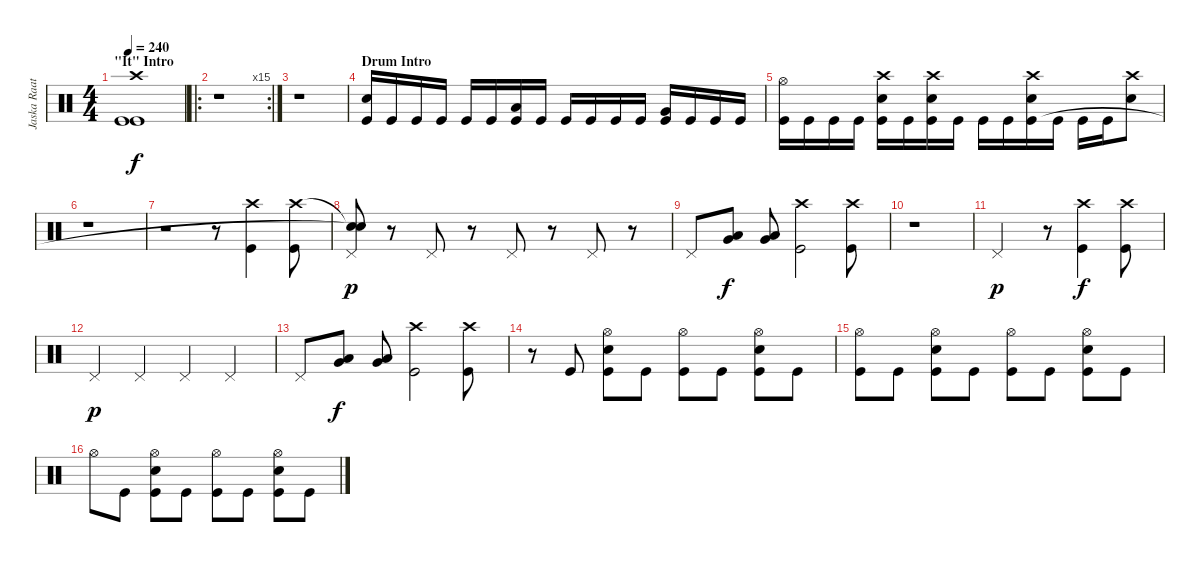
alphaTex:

\track ("Jaska Raatikainen" "Jaska Raat") {instrument percussion}
\staff {score}
\articulation defaults
\ts (4 4)
\section ("" "\"It\" Intro")
\tempo 240
\clef neutral
\ks c
("Crash high (hit)" "Kick (hit)" "Kick (hit)").1{dy f} |
\ro
\rc 15
r.1 |
r.1 |
\section ("" "Drum Intro")
("Snare (hit) 2" "Kick (hit)").16 "Kick (hit)".16 "Kick (hit)".16 "Kick (hit)".16 "Kick (hit)".16 "Kick (hit)".16 ("Low Tom (hit)" "Kick (hit)").16 "Kick (hit)".16 "Kick (hit)".16 "Kick (hit)".16 "Kick (hit)".16 "Kick (hit)".16 ("Very Low Tom (hit)" "Kick (hit)").16 "Kick (hit)".16 "Kick (hit)".16 "Kick (hit)".16 |
("Hi-Hat (open)" "Kick (hit)").16 "Kick (hit)".16 "Kick (hit)".16 "Kick (hit)".16 ("Crash high (hit)" "Snare (hit) 2" "Kick (hit)").16 "Kick (hit)".16 ("Crash high (hit)" "Snare (hit) 2" "Kick (hit)").16 "Kick (hit)".16 "Kick (hit)".16 "Kick (hit)".16 ("Crash high (hit)" "Snare (hit) 2" "Kick (hit)").16 "Kick (hit)".16 "Kick (hit)".16 "Kick (hit)".16 ("Crash high (hit)" "Snare (hit) 2").8 |
r.1 |
r.2 r.8 ("Crash high (hit)" "Kick (hit)").4 ("Crash high (hit)" "Kick (hit)").8 |
("Snare (hit)"{t} "Pedal Hi-Hat (hit)" "Snare (hit)"{t}).8{dy p} r.8 "Pedal Hi-Hat (hit)".8 r.8 "Pedal Hi-Hat (hit)".8 r.8 "Pedal Hi-Hat (hit)".8 r.8 |
"Pedal Hi-Hat (hit)".8 ("Very Low Tom (hit)" "Low Floor Tom (hit)").8{dy f} ("Very Low Tom (hit)" "Low Floor Tom (hit)").8 ("Crash high (hit)" "Kick (hit)").2 ("Crash high (hit)" "Kick (hit)").8 |
r.1 |
"Pedal Hi-Hat (hit)".2{dy p} r.8 ("Crash high (hit)" "Kick (hit)").4{dy f} ("Crash high (hit)" "Kick (hit)").8 |
"Pedal Hi-Hat (hit)".4{dy p} "Pedal Hi-Hat (hit)".4 "Pedal Hi-Hat (hit)".4 "Pedal Hi-Hat (hit)".4 |
"Pedal Hi-Hat (hit)".8 ("Low Floor Tom (hit)" "Very Low Tom (hit)").8{dy f} ("Low Floor Tom (hit)" "Very Low Tom (hit)").8 ("Crash high (hit)" "Kick (hit)").2 ("Crash high (hit)" "Kick (hit)").8 |
r.8 "Kick (hit)".8 ("Hi-Hat (open)" "Snare (hit) 2" "Kick (hit)").8 "Kick (hit)".8 ("Hi-Hat (open)" "Kick (hit)").8 "Kick (hit)".8 ("Hi-Hat (open)" "Snare (hit) 2" "Kick (hit)").8 "Kick (hit)".8 |
("Hi-Hat (open)" "Kick (hit)").8 "Kick (hit)".8 ("Hi-Hat (open)" "Snare (hit) 2" "Kick (hit)").8 "Kick (hit)".8 ("Hi-Hat (open)" "Kick (hit)").8 "Kick (hit)".8 ("Hi-Hat (open)" "Snare (hit) 2" "Kick (hit)").8 "Kick (hit)".8 |
"Hi-Hat (open)".8 "Kick (hit)".8 ("Hi-Hat (open)" "Snare (hit) 2" "Kick (hit)").8 "Kick (hit)".8 ("Hi-Hat (open)" "Kick (hit)").8 "Kick (hit)".8 ("Hi-Hat (open)" "Snare (hit) 2" "Kick (hit)").8 "Kick (hit)".8
